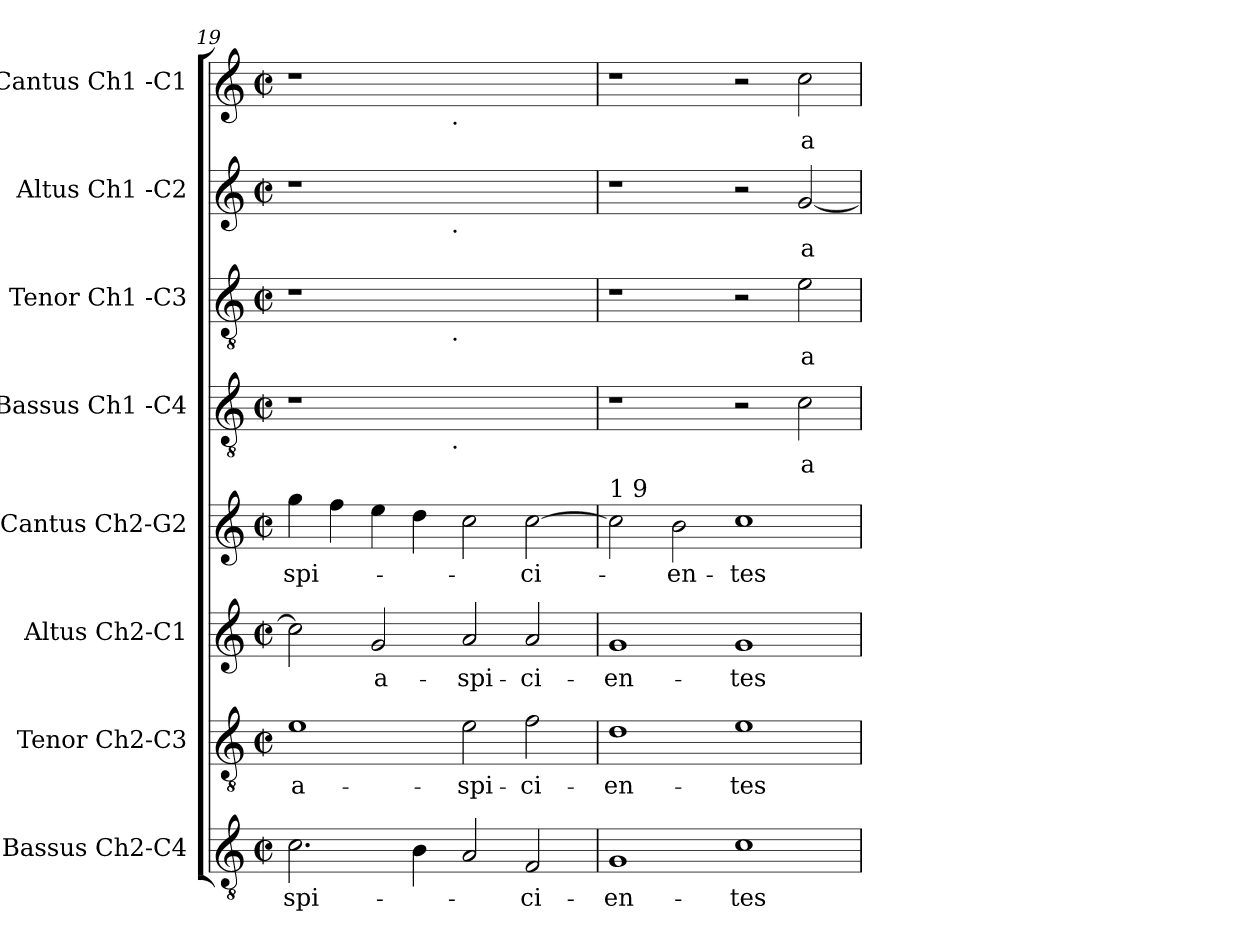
**kern	**text	**kern	**text	**kern	**text	**kern	**text	**kern	**text	**kern	**text	**kern	**text	**kern	**text
*part8	*part8	*part7	*part7	*part6	*part6	*part5	*part5	*part4	*part4	*part3	*part3	*part2	*part2	*part1	*part1
*staff8	*staff8	*staff7	*staff7	*staff6	*staff6	*staff5	*staff5	*staff4	*staff4	*staff3	*staff3	*staff2	*staff2	*staff1	*staff1
*I"Bassus Ch2-C4	*	*I"Tenor Ch2-C3	*	*I"Altus Ch2-C1	*	*I"Cantus Ch2-G2	*	*I"Bassus Ch1 -C4	*	*I"Tenor Ch1 -C3	*	*I"Altus Ch1 -C2	*	*I"Cantus Ch1 -C1	*
*I'B2	*	*I'T2	*	*I'A2	*	*I'C2	*	*I'B1	*	*I'T1	*	*I'A1	*	*I'C1	*
*clefGv2	*	*clefGv2	*	*clefG2	*	*clefG2	*	*clefGv2	*	*clefGv2	*	*clefG2	*	*clefG2	*
*k[]	*	*k[]	*	*k[]	*	*k[]	*	*k[]	*	*k[]	*	*k[]	*	*k[]	*
*M2/2	*	*M2/2	*	*M2/2	*	*M2/2	*	*M2/2	*	*M2/2	*	*M2/2	*	*M2/2	*
*met(c|)	*	*met(c|)	*	*met(c|)	*	*met(c|)	*	*met(c|)	*	*met(c|)	*	*met(c|)	*	*met(c|)	*
=19	=19	=19	=19	=19	=19	=19	=19	=19	=19	=19	=19	=19	=19	=19	=19
!	!LO:LY:b	!	!LO:LY:b	!	!	!	!LO:LY:b	!	!	!	!	!	!	!	!
*	*	*	*	*	*	*	*	*^	*	*^	*	*^	*	*^	*
2.c\	-spi-	1e	a-	2cc\]	.	4gg\	-spi-	1r	2ryy	.	1r	2ryy	.	1r	2ryy	.	1r	2ryy	.
.	.	.	.	.	.	4ff\	.	.	.	.	.	.	.	.	.	.	.	.	.
!	!	!	!	!	!LO:LY:b	!	!	!	!	!	!	!	!	!	!	!	!	!	!
.	.	.	.	2g/	a-	4ee\	.	.	4...ryy	.	.	4...ryy	.	.	4...ryy	.	.	4...ryy	.
4B\	.	.	.	.	.	4dd\	.	.	.	.	.	.	.	.	.	.	.	.	.
!	!	!	!	!	!	!	!	!	!	!	!	!	!	!	!	!	!	!LO:TX:b:t=.	!
!	!	!	!	!	!	!	!	!	!	!	!	!	!	!	!LO:TX:b:t=.	!	!	!	!
!	!	!	!	!	!	!	!	!	!	!	!	!LO:TX:b:t=.	!	!	!	!	!	!	!
!	!	!	!	!	!	!	!	!	!LO:TX:b:t=.	!	!	!	!	!	!	!	!	!	!
.	.	.	.	.	.	.	.	.	1ryy	.	.	1ryy	.	.	1ryy	.	.	1ryy	.
!	!	!	!LO:LY:b	!	!LO:LY:b	!	!	!	!	!	!	!	!	!	!	!	!	!	!
2A/	.	2e\	-spi-	2a/	-spi-	2cc\	.	1ryy	.	.	1ryy	.	.	1ryy	.	.	1ryy	.	.
!	!LO:LY:b	!	!LO:LY:b	!	!LO:LY:b	!	!LO:LY:b	!	!	!	!	!	!	!	!	!	!	!	!
2F/	-ci-	2f\	-ci-	2a/	-ci-	[<2cc\	-ci-	.	.	.	.	.	.	.	.	.	.	.	.
.	.	.	.	.	.	.	.	.	32ryy	.	.	32ryy	.	.	32ryy	.	.	32ryy	.
!!LO:LB:g=z
=20	=20	=20	=20	=20	=20	=20	=20	=20	=20	=20	=20	=20	=20	=20	=20	=20	=20	=20	=20
!	!	!	!	!	!	!	!	!	!	!	!	!	!	!	!	!	!LO:TX:a:t=1 9	!	!
!	!	!	!	!	!	!LO:TX:a:t=1 9	!	!	!	!	!	!	!	!	!	!	!	!	!
!	!LO:LY:b	!	!LO:LY:b	!	!LO:LY:b	!	!	!	!	!	!	!	!	!	!	!	!	!	!
*	*	*	*	*	*	*	*	*v	*v	*	*	*	*	*v	*v	*	*v	*v	*
*	*	*	*	*	*	*	*	*	*	*v	*v	*	*	*	*	*
1G	-en-	1d	-en-	1g	-en-	2cc\]	.	1r	.	1r	.	1r	.	1r	.
!	!	!	!	!	!	!	!LO:LY:b	!	!	!	!	!	!	!	!
.	.	.	.	.	.	2b\	-en-	.	.	.	.	.	.	.	.
!	!LO:LY:b	!	!LO:LY:b	!	!LO:LY:b	!	!LO:LY:b	!	!	!	!	!	!	!	!
1c	-tes-	1e	-tes	1g	-tes	1cc	-tes	2r	.	2r	.	2r	.	2r	.
!	!	!	!	!	!	!	!	!	!LO:LY:b	!	!LO:LY:b	!	!LO:LY:b	!	!LO:LY:b
.	.	.	.	.	.	.	.	2c\	a-	2e\	a-	[<2g/	a-	2cc\	a-
=	=	=	=	=	=	=	=	=	=	=	=	=	=	=	=
*-	*-	*-	*-	*-	*-	*-	*-	*-	*-	*-	*-	*-	*-	*-	*-
